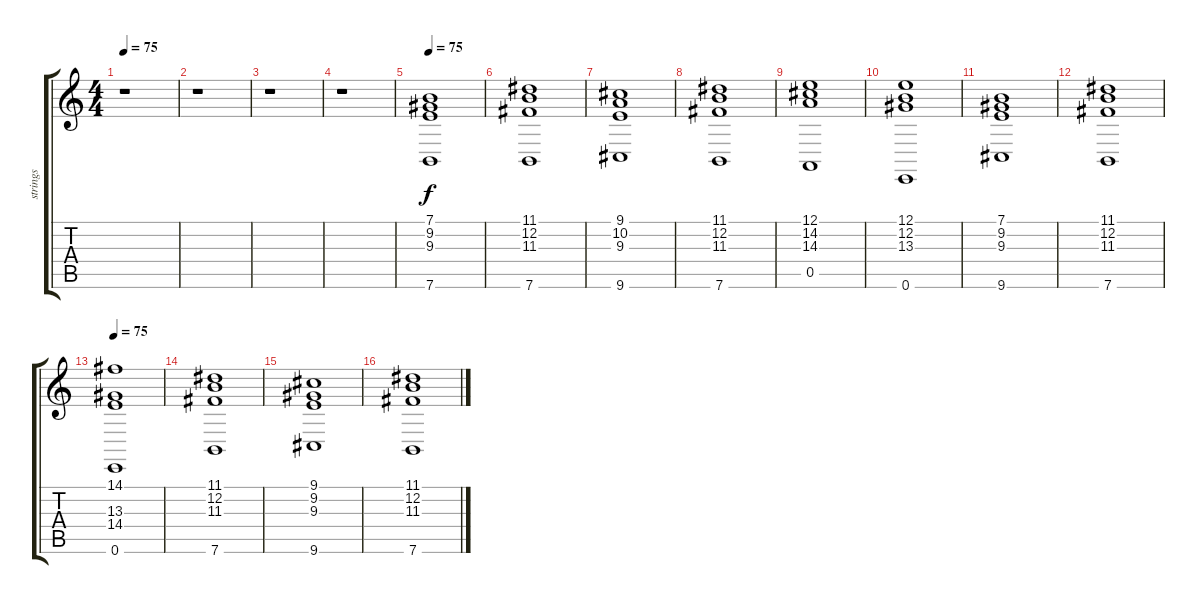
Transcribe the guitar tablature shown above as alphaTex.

\track ("strings" "strings") {instrument synthstrings2}
\staff {score tabs}
\tuning (E4 B3 G3 D3 A2 E2) {hide}
\ts (4 4)
\tempo 75
\clef g2
\ks c
r.1{dy f instrument synthstrings2} |
r.1 |
r.1 |
r.1 |
\tempo 75
(7.1 9.2 9.3 7.6).1 |
(11.1 12.2 11.3 7.6).1 |
(9.1 10.2 9.3 9.6).1 |
(11.1 12.2 11.3 7.6).1 |
(12.1 14.2 14.3 0.5).1 |
(12.1 12.2 13.3 0.6).1 |
(7.1 9.2 9.3 9.6).1 |
(11.1 12.2 11.3 7.6).1 |
\tempo 75
(14.1 13.3 14.4 0.6).1 |
(11.1 12.2 11.3 7.6).1 |
(9.1 9.2 9.3 9.6).1 |
(11.1 12.2 11.3 7.6).1
